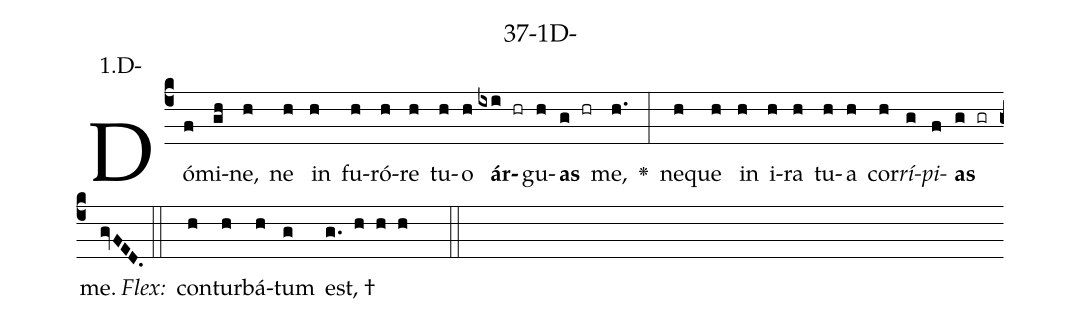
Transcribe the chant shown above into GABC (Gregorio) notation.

name: 37-1D-;
annotation: 1.D-;
%%
(c4)Dó(f)mi(gh)ne,(h) ne(h) in(h) fu(h)ró(h)re(h) tu(h)o(h) <b>ár</b>(ixi hr)gu(h)<b>as</b>(g hr) me,(h.) <v>\greheightstar</v>(:) ne(h)que(h) in(h) i(h)ra(h) tu(h)a(h) cor(h)<i>rí</i>(g)<i>pi</i>(f)<b>as</b>(g gr) me.(gvFED.) (::)
<i>Flex:</i>()  con(h)tur(h)bá(h)tum(g) est, †(g. h h h  ::)

%E(h) u(h) o(g) u(f) a(g) e.(gvFED.) (::)
